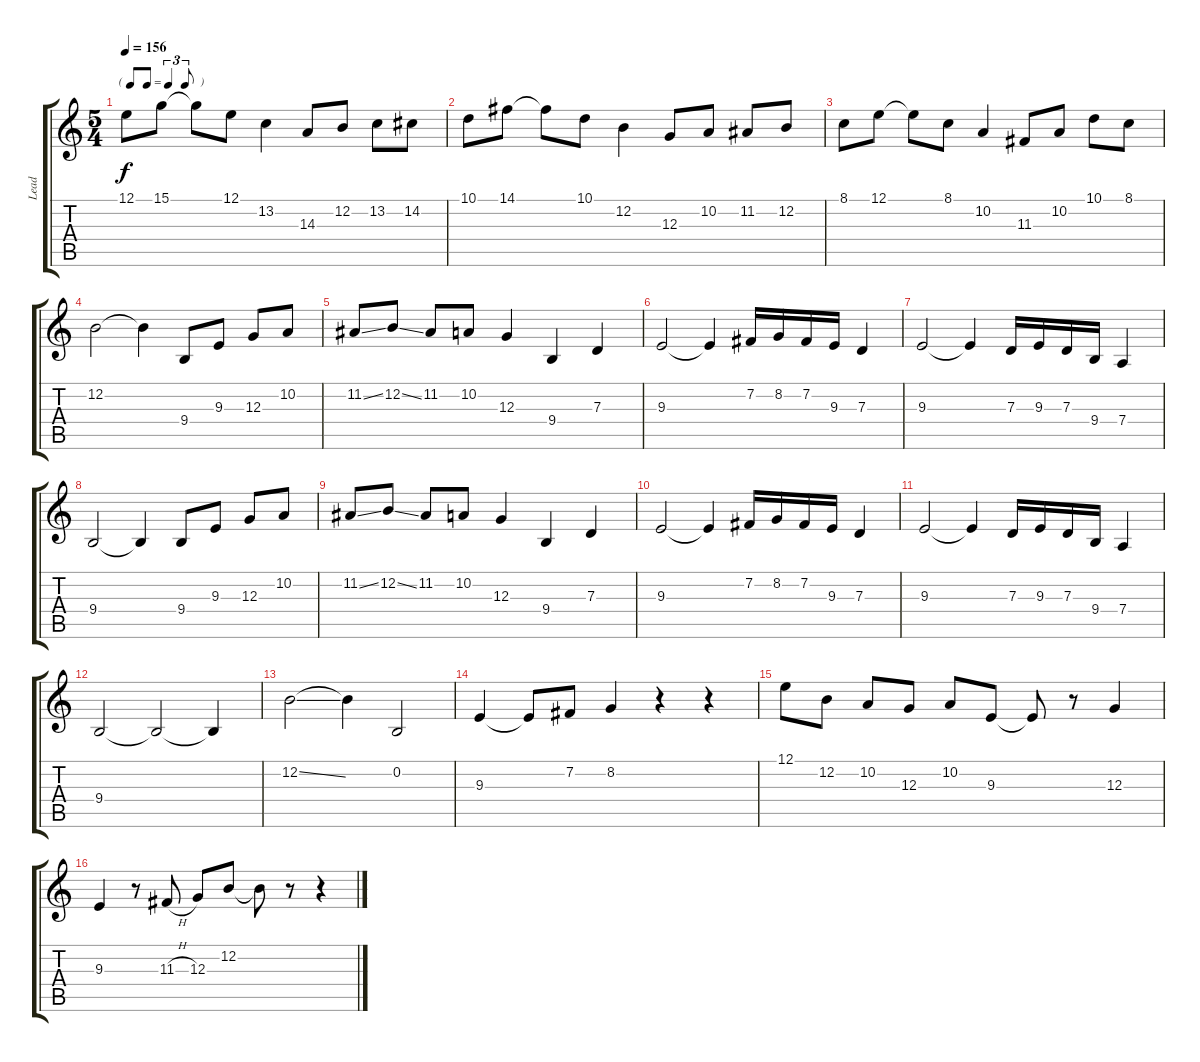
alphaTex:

\track ("Lead" "Lead") {instrument tenorsax}
\staff {score tabs}
\tuning (E4 B3 G3 D3 A2 E2) {hide}
\ts (5 4)
\tf triplet8th
\tempo 156
\clef g2
\ks c
12.1.8{dy f} 15.1.8 15.1{t}.8 12.1.8 13.2.4 14.3.8 12.2.8 13.2.8 14.2.8 |
10.1.8 14.1.8 14.1{t}.8 10.1.8 12.2.4 12.3.8 10.2.8 11.2.8 12.2.8 |
8.1.8 12.1.8 12.1{t}.8 8.1.8 10.2.4 11.3.8 10.2.8 10.1.8 8.1.8 |
12.2.2 12.2{t}.4 9.4.8 9.3.8 12.3.8 10.2.8 |
11.2{ss}.8 12.2{ss}.8 11.2.8 10.2.8 12.3.4 9.4.4 7.3.4 |
9.3.2 9.3{t}.4 7.2.16 8.2.16 7.2.16 9.3.16 7.3.4 |
9.3.2 9.3{t}.4 7.3.16 9.3.16 7.3.16 9.4.16 7.4.4 |
9.4.2 9.4{t}.4 9.4.8 9.3.8 12.3.8 10.2.8 |
11.2{ss}.8 12.2{ss}.8 11.2.8 10.2.8 12.3.4 9.4.4 7.3.4 |
9.3.2 9.3{t}.4 7.2.16 8.2.16 7.2.16 9.3.16 7.3.4 |
9.3.2 9.3{t}.4 7.3.16 9.3.16 7.3.16 9.4.16 7.4.4 |
9.4.2 9.4{t}.2 9.4{t}.4 |
12.2{ss}.2 12.2{t}.4 0.2.2 |
9.3.4 9.3{t}.8 7.2.8 8.2.4 r.4 r.4 |
12.1.8 12.2.8 10.2.8 12.3.8 10.2.8 9.3.8 9.3{t}.8 r.8 12.3.4 |
9.3.4 r.8 11.3{h}.8 12.3.8 12.2.8 12.2{t}.8 r.8 r.4
